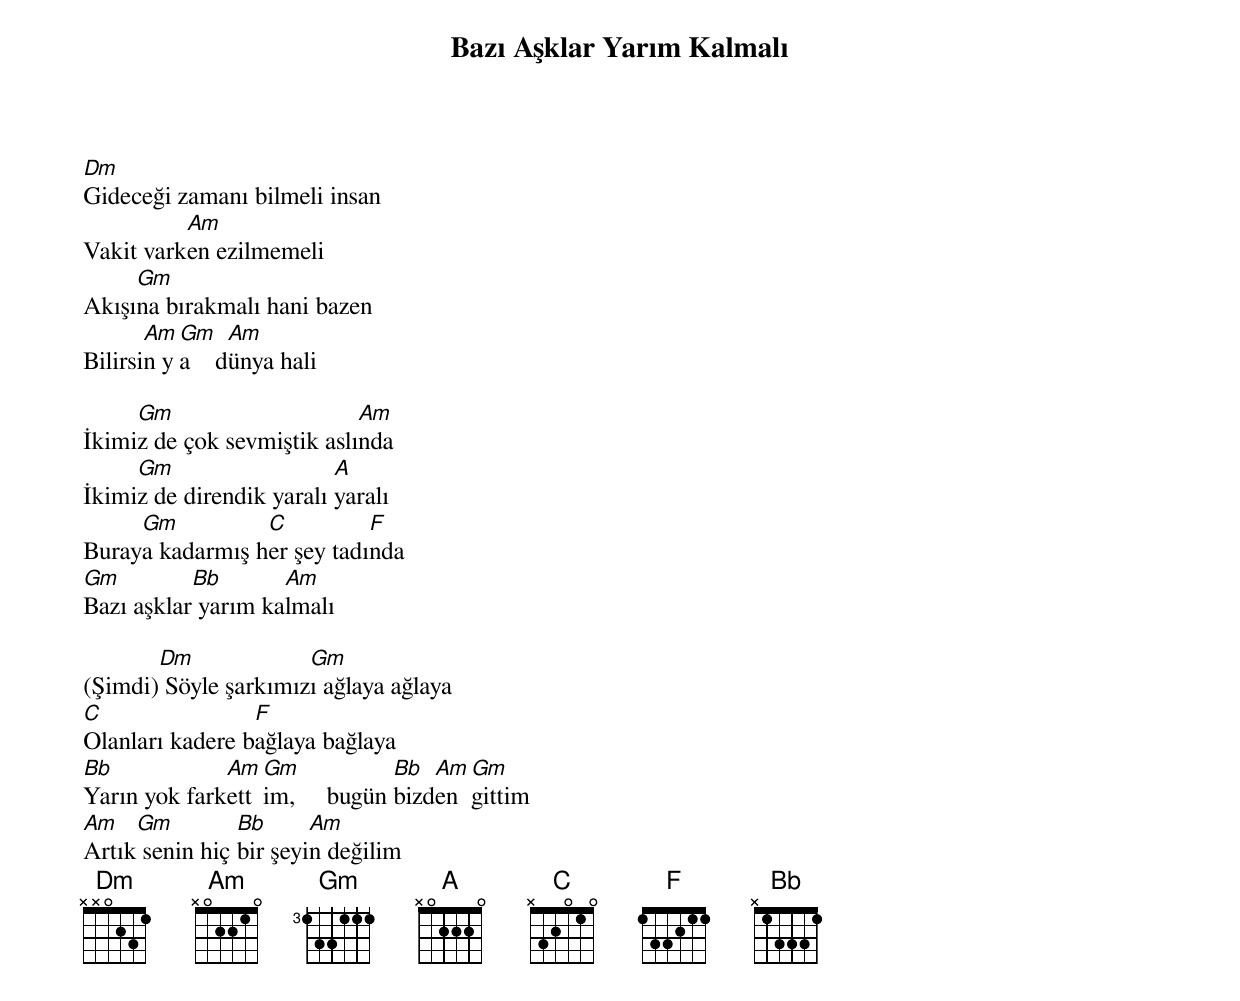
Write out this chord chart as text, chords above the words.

{title: Bazı Aşklar Yarım Kalmalı}
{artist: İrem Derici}

Dm
Gideceği zamanı bilmeli insan
          Am
Vakit varken ezilmemeli
     Gm
Akışına bırakmalı hani bazen
       Am Gm    Am
Bilirsin ya    dünya hali

     Gm                     Am
İkimiz de çok sevmiştik aslında
     Gm                   A
İkimiz de direndik yaralı yaralı
     Gm          C          F
Buraya kadarmış her şey tadında
Gm         Bb       Am
Bazı aşklar yarım kalmalı

       Dm             Gm
(Şimdi) Söyle şarkımızı ağlaya ağlaya
C                F
Olanları kadere bağlaya bağlaya
Bb            Am Gm            Bb  Am Gm
Yarın yok farkettim,     bugün bizden gittim
Am   Gm         Bb      Am
Artık senin hiç bir şeyin değilim
